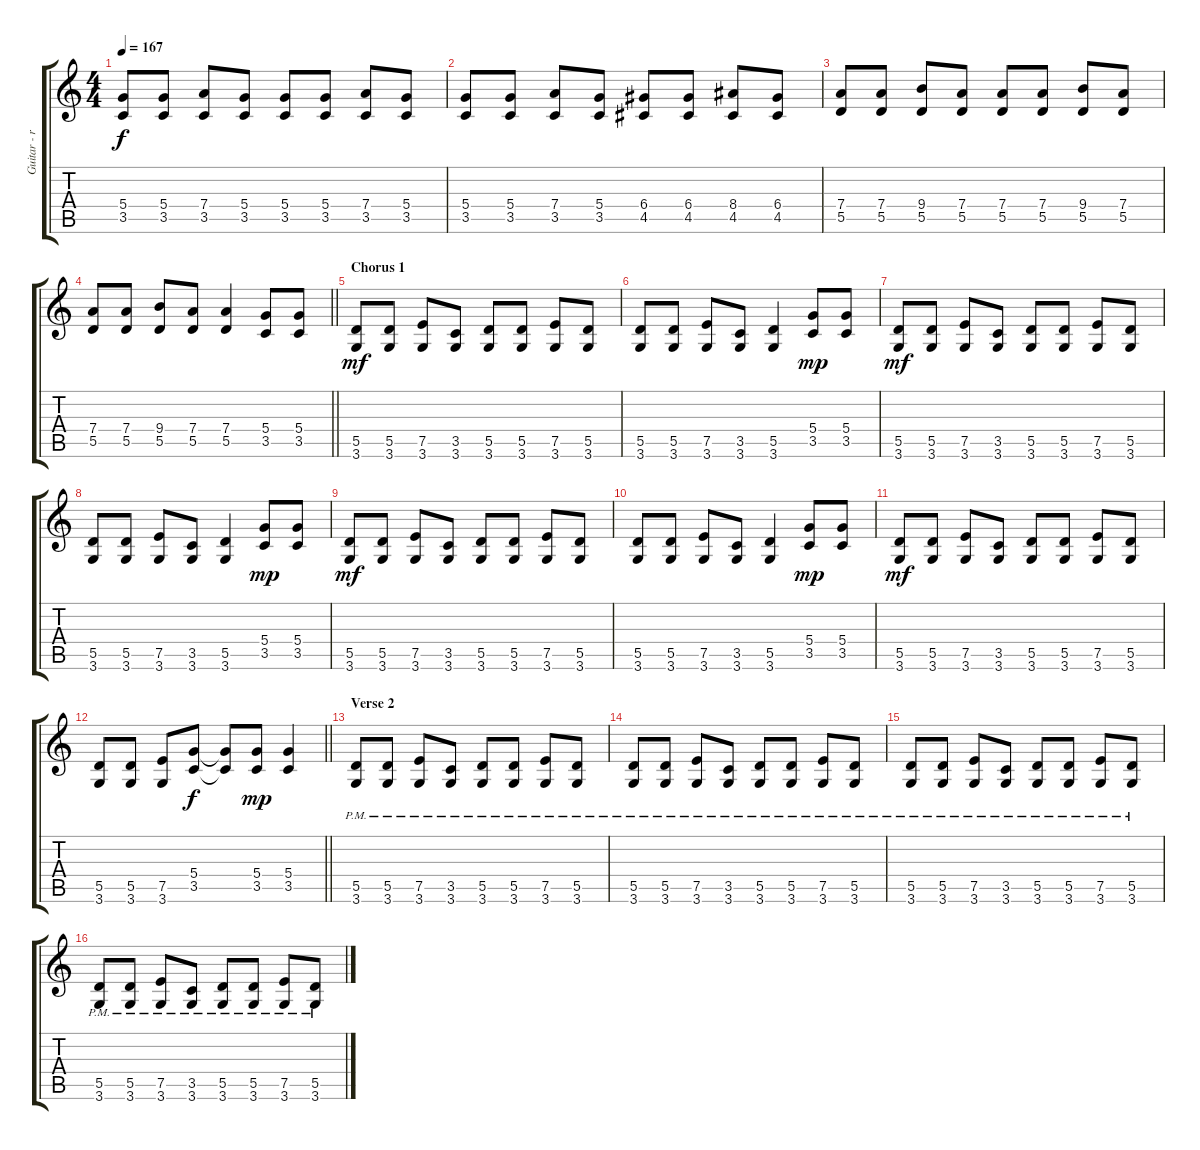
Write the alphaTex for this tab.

\track ("Guitar - right" "Guitar - r") {instrument overdrivenguitar}
\staff {score tabs}
\tuning (E4 B3 G3 D3 A2 E2) {hide}
\ts (4 4)
\tempo 167
\clef g2
\ks aminor
(5.4 3.5).8{dy f} (5.4 3.5).8 (7.4 3.5).8 (5.4 3.5).8 (5.4 3.5).8 (5.4 3.5).8 (7.4 3.5).8 (5.4 3.5).8 |
(5.4 3.5).8 (5.4 3.5).8 (7.4 3.5).8 (5.4 3.5).8 (6.4 4.5).8 (6.4 4.5).8 (8.4 4.5).8 (6.4 4.5).8 |
(7.4 5.5).8 (7.4 5.5).8 (9.4 5.5).8 (7.4 5.5).8 (7.4 5.5).8 (7.4 5.5).8 (9.4 5.5).8 (7.4 5.5).8 |
\barLineRight lightlight
(7.4 5.5).8 (7.4 5.5).8 (9.4 5.5).8 (7.4 5.5).8 (7.4 5.5).4 (5.4 3.5).8 (5.4 3.5).8 |
\section ("" "Chorus 1")
(5.5 3.6).8{dy mf} (5.5 3.6).8 (7.5 3.6).8 (3.5 3.6).8 (5.5 3.6).8 (5.5 3.6).8 (7.5 3.6).8 (5.5 3.6).8 |
(5.5 3.6).8 (5.5 3.6).8 (7.5 3.6).8 (3.5 3.6).8 (5.5 3.6).4 (5.4 3.5).8{dy mp} (5.4 3.5).8 |
(5.5 3.6).8{dy mf} (5.5 3.6).8 (7.5 3.6).8 (3.5 3.6).8 (5.5 3.6).8 (5.5 3.6).8 (7.5 3.6).8 (5.5 3.6).8 |
(5.5 3.6).8 (5.5 3.6).8 (7.5 3.6).8 (3.5 3.6).8 (5.5 3.6).4 (5.4 3.5).8{dy mp} (5.4 3.5).8 |
(5.5 3.6).8{dy mf} (5.5 3.6).8 (7.5 3.6).8 (3.5 3.6).8 (5.5 3.6).8 (5.5 3.6).8 (7.5 3.6).8 (5.5 3.6).8 |
(5.5 3.6).8 (5.5 3.6).8 (7.5 3.6).8 (3.5 3.6).8 (5.5 3.6).4 (5.4 3.5).8{dy mp} (5.4 3.5).8 |
(5.5 3.6).8{dy mf} (5.5 3.6).8 (7.5 3.6).8 (3.5 3.6).8 (5.5 3.6).8 (5.5 3.6).8 (7.5 3.6).8 (5.5 3.6).8 |
\barLineRight lightlight
(5.5 3.6).8 (5.5 3.6).8 (7.5 3.6).8 (5.4 3.5).8{dy f} (5.4{t} 3.5{t}).8 (5.4 3.5).8{dy mp} (5.4 3.5).4 |
\section ("" "Verse 2")
(5.5{pm} 3.6{pm}).8{volume 9} (5.5{pm} 3.6{pm}).8 (7.5{pm} 3.6{pm}).8 (3.5{pm} 3.6{pm}).8 (5.5{pm} 3.6{pm}).8 (5.5{pm} 3.6{pm}).8 (7.5{pm} 3.6{pm}).8 (5.5{pm} 3.6{pm}).8 |
(5.5{pm} 3.6{pm}).8 (5.5{pm} 3.6{pm}).8 (7.5{pm} 3.6{pm}).8 (3.5{pm} 3.6{pm}).8 (5.5{pm} 3.6{pm}).8 (5.5{pm} 3.6{pm}).8 (7.5{pm} 3.6{pm}).8 (5.5{pm} 3.6{pm}).8 |
(5.5{pm} 3.6{pm}).8 (5.5{pm} 3.6{pm}).8 (7.5{pm} 3.6{pm}).8 (3.5{pm} 3.6{pm}).8 (5.5{pm} 3.6{pm}).8 (5.5{pm} 3.6{pm}).8 (7.5{pm} 3.6{pm}).8 (5.5{pm} 3.6{pm}).8 |
(5.5{pm} 3.6{pm}).8 (5.5{pm} 3.6{pm}).8 (7.5{pm} 3.6{pm}).8 (3.5{pm} 3.6{pm}).8 (5.5{pm} 3.6{pm}).8 (5.5{pm} 3.6{pm}).8 (7.5{pm} 3.6{pm}).8 (5.5{pm} 3.6{pm}).8
